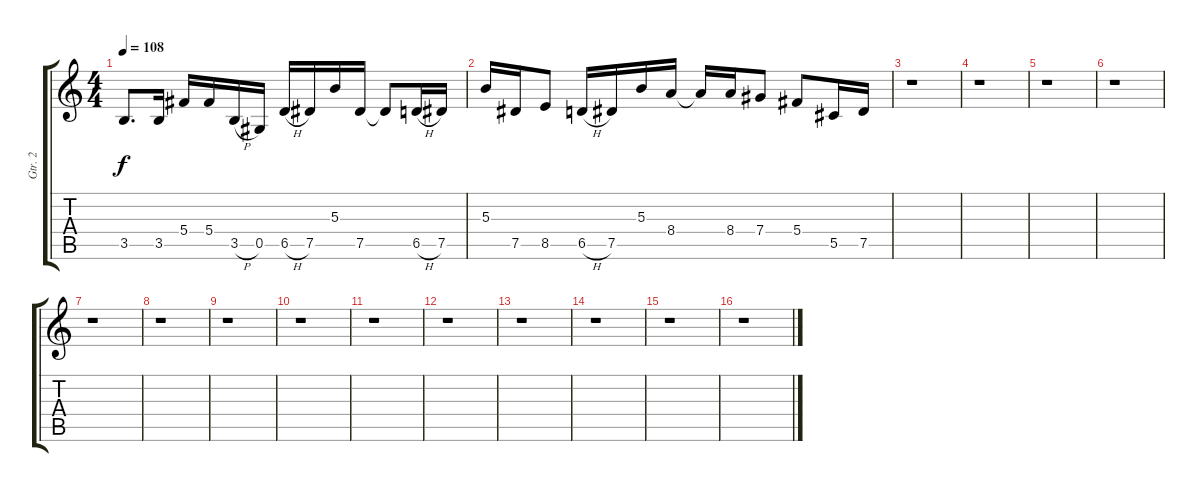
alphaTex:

\track ("Gtr. 2" "Gtr. 2") {instrument distortionguitar}
\staff {score tabs}
\tuning (Eb4 Bb3 Gb3 Db3 Ab2 Eb2) {hide}
\ts (4 4)
\tempo 108
\clef g2
\ks c
3.5.8{d dy f} 3.5.16 5.4.16 5.4.16 3.5{h}.16 0.5.16 6.5{h}.16 7.5.16 5.3.16 7.5.16 7.5{t}.8 6.5{h}.16 7.5.16 |
5.3.16 7.5.16 8.5.8 6.5{h}.16 7.5.16 5.3.16 8.4.16 8.4{t}.16 8.4.16 7.4.8 5.4.8 5.5.16 7.5.16 |
r.1 |
r.1 |
r.1 |
r.1 |
r.1 |
r.1 |
r.1 |
r.1 |
r.1 |
r.1 |
r.1 |
r.1 |
r.1 |
r.1
